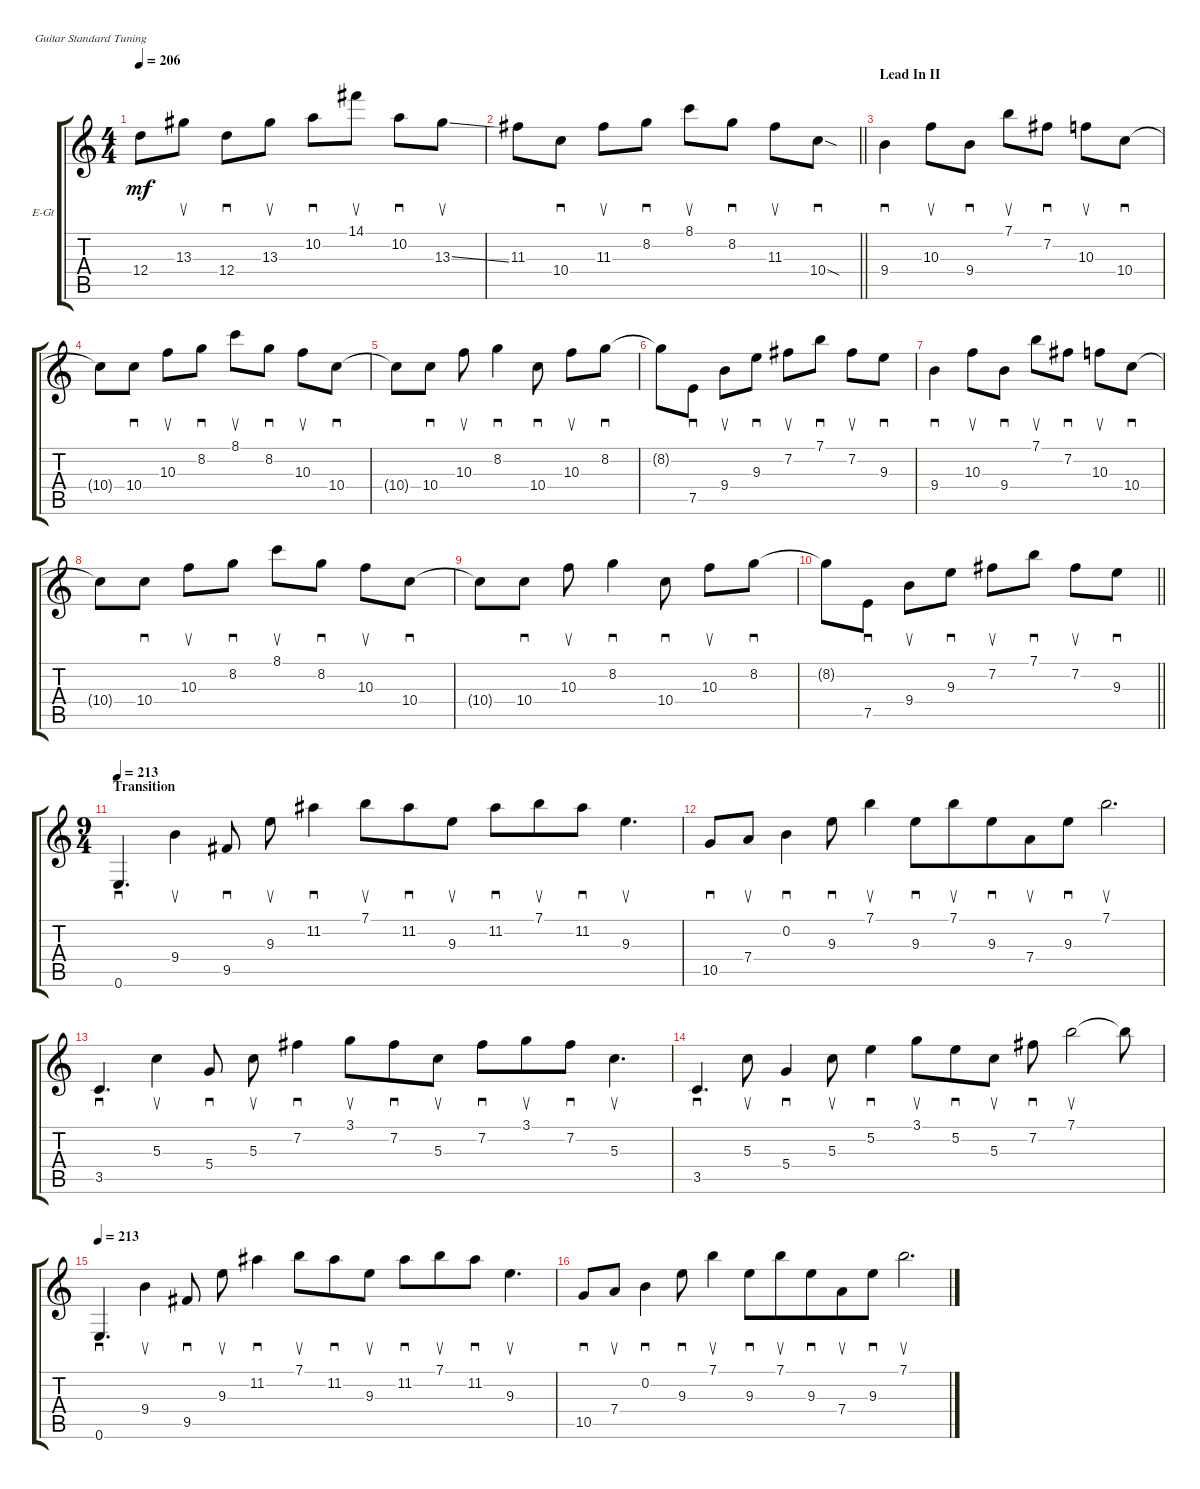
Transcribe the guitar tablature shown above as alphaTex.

\bracketExtendMode groupsimilarinstruments
\firstSystemTrackNameOrientation horizontal
\otherSystemsTrackNameOrientation horizontal
\track ("Gtr. 4 - Jason" "E-Gt") {instrument electricguitarjazz}
\staff {score tabs}
\tuning (E4 B3 G3 D3 A2 E2)
\ts (4 4)
\tempo 206
\clef g2
\ks c
12.4.8{dy mf} 13.3.8{su} 12.4.8{sd} 13.3.8{su} 10.2.8{sd} 14.1.8{su} 10.2.8{sd} 13.3{ss}.8{su} |
\barLineRight lightlight
11.3.8 10.4.8{sd} 11.3.8{su} 8.2.8{sd} 8.1.8{su} 8.2.8{sd} 11.3.8{su} 10.4{sod}.8{sd} |
\section ("" "Lead In II")
9.4.4{sd} 10.3.8{su} 9.4.8{sd} 7.1.8{su} 7.2.8{sd} 10.3.8{su} 10.4.8{sd} |
10.4{t}.8 10.4.8{sd} 10.3.8{su} 8.2.8{sd} 8.1.8{su} 8.2.8{sd} 10.3.8{su} 10.4.8{sd} |
10.4{t}.8 10.4.8{sd} 10.3.8{su} 8.2.4{sd} 10.4.8{sd} 10.3.8{su} 8.2.8{sd} |
8.2{t}.8 7.5.8{sd} 9.4.8{su} 9.3.8{sd} 7.2.8{su} 7.1.8{sd} 7.2.8{su} 9.3.8{sd} |
9.4.4{sd} 10.3.8{su} 9.4.8{sd} 7.1.8{su} 7.2.8{sd} 10.3.8{su} 10.4.8{sd} |
10.4{t}.8 10.4.8{sd} 10.3.8{su} 8.2.8{sd} 8.1.8{su} 8.2.8{sd} 10.3.8{su} 10.4.8{sd} |
10.4{t}.8 10.4.8{sd} 10.3.8{su} 8.2.4{sd} 10.4.8{sd} 10.3.8{su} 8.2.8{sd} |
\barLineRight lightlight
8.2{t}.8 7.5.8{sd} 9.4.8{su} 9.3.8{sd} 7.2.8{su} 7.1.8{sd} 7.2.8{su} 9.3.8{sd} |
\ts (9 4)
\beaming (8 6 6 6)
\section ("" "Transition")
\tempo 213
0.6.4{d sd} 9.4.4{su} 9.5.8{sd} 9.3.8{su} 11.2.4{sd} 7.1.8{su} 11.2.8{sd} 9.3.8{su} 11.2.8{sd} 7.1.8{su} 11.2.8{sd} 9.3.4{d su} |
10.5.8{sd} 7.4.8{su} 0.2.4{sd} 9.3.8{sd} 7.1.4{su} 9.3.8{sd} 7.1.8{su} 9.3.8{sd} 7.4.8{su} 9.3.8{sd} 7.1.2{d su} |
3.5.4{d sd} 5.3.4{su} 5.4.8{sd} 5.3.8{su} 7.2.4{sd} 3.1.8{su} 7.2.8{sd} 5.3.8{su} 7.2.8{sd} 3.1.8{su} 7.2.8{sd} 5.3.4{d su} |
3.5.4{d sd} 5.3.8{su} 5.4.4{sd} 5.3.8{su} 5.2.4{sd} 3.1.8{su} 5.2.8{sd} 5.3.8{su} 7.2.8{sd} 7.1.2{su} 7.1{t}.8 |
\tempo 213
0.6.4{d sd} 9.4.4{su} 9.5.8{sd} 9.3.8{su} 11.2.4{sd} 7.1.8{su} 11.2.8{sd} 9.3.8{su} 11.2.8{sd} 7.1.8{su} 11.2.8{sd} 9.3.4{d su} |
10.5.8{sd} 7.4.8{su} 0.2.4{sd} 9.3.8{sd} 7.1.4{su} 9.3.8{sd} 7.1.8{su} 9.3.8{sd} 7.4.8{su} 9.3.8{sd} 7.1.2{d su}
